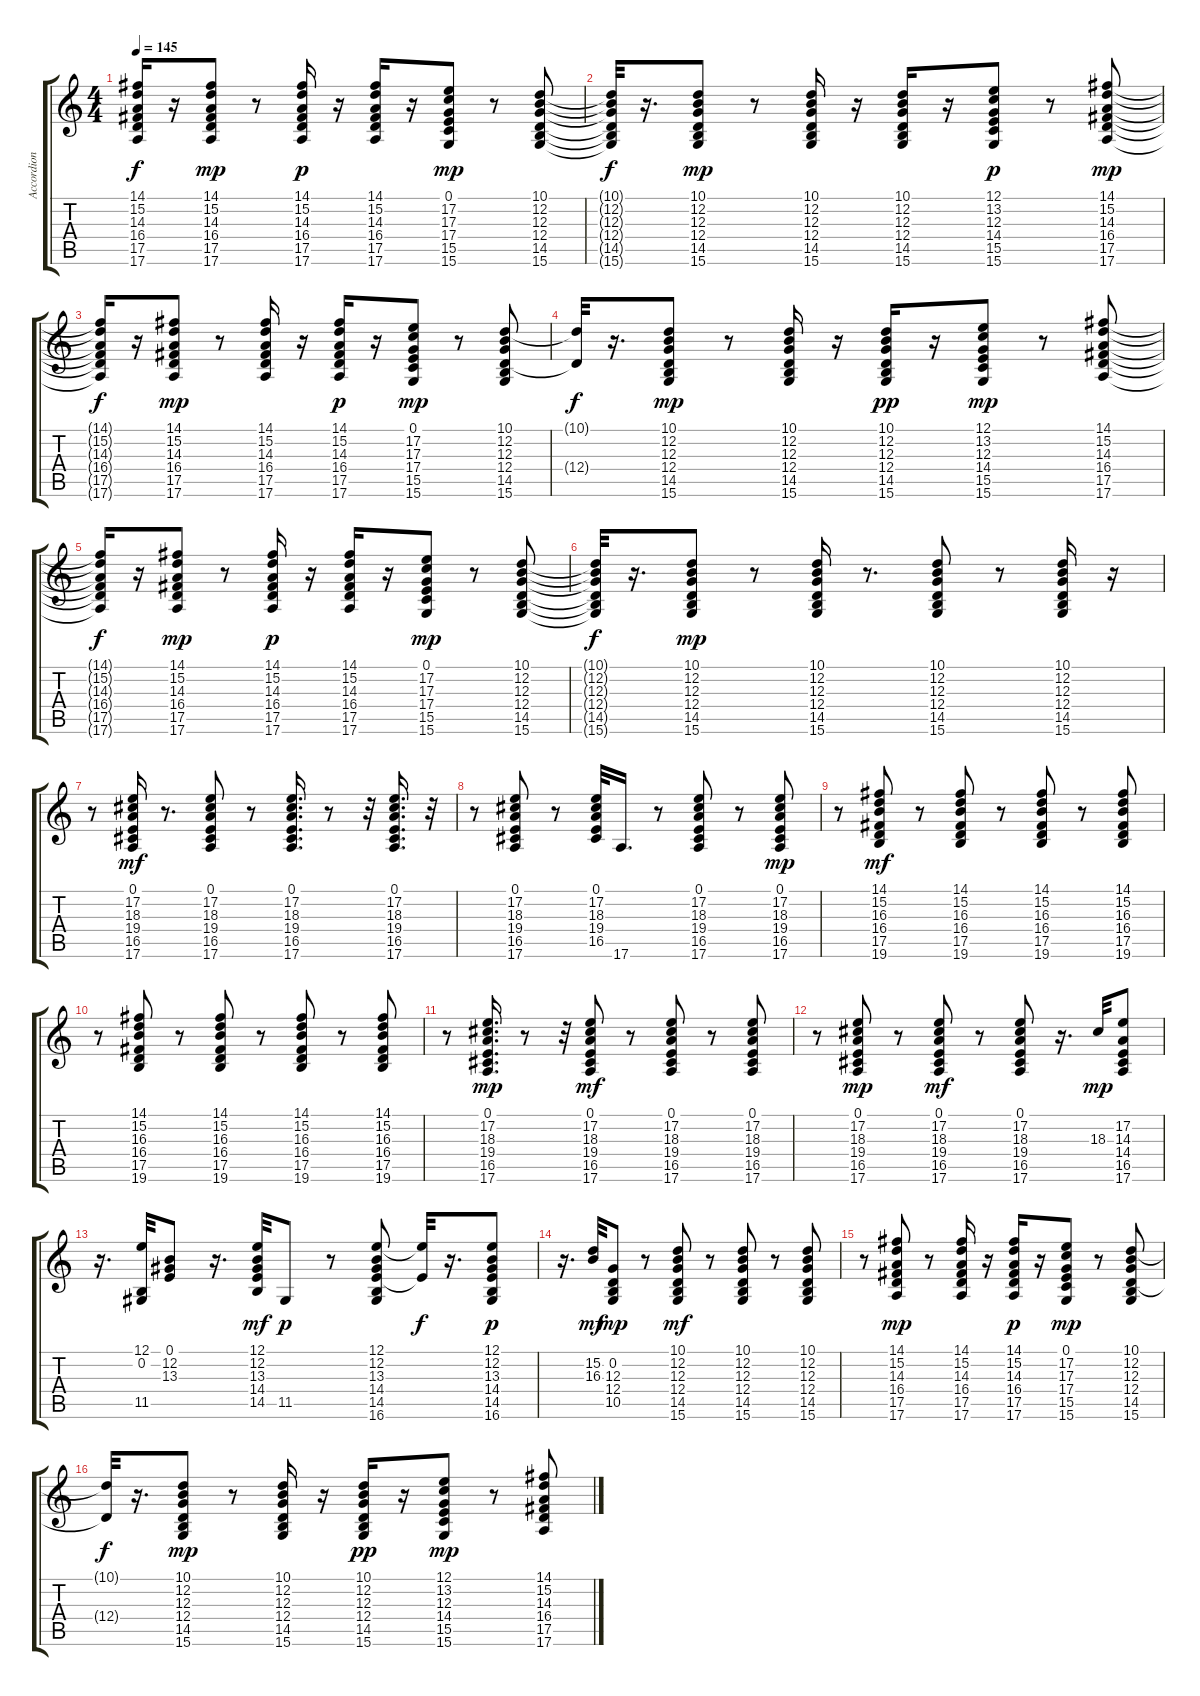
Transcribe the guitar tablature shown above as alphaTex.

\track ("Accordion" "Accordion") {instrument accordion}
\staff {score tabs}
\tuning (E4 B3 G3 D3 A2 E2) {hide}
\ts (4 4)
\tempo 145
\clef g2
\ks c
(14.1{t} 15.2{t} 14.3{t} 16.4{t} 17.5{t} 17.6{t}).16{dy f} r.16 (14.1 15.2 14.3 16.4 17.5 17.6).8{dy mp} r.8 (14.1 15.2 14.3 16.4 17.5 17.6).16{dy p} r.16 (14.1 15.2 14.3 16.4 17.5 17.6).16 r.16 (0.1 17.2 17.3 17.4 15.5 15.6).8{dy mp} r.8 (10.1 12.2 12.3 12.4 14.5 15.6).8 |
(10.1{t} 12.2{t} 12.3{t} 12.4{t} 14.5{t} 15.6{t}).32{dy f} r.16{d} (10.1 12.2 12.3 12.4 14.5 15.6).8{dy mp} r.8 (10.1 12.2 12.3 12.4 14.5 15.6).16 r.16 (10.1 12.2 12.3 12.4 14.5 15.6).16 r.16 (12.1 13.2 12.3 14.4 15.5 15.6).8{dy p} r.8 (14.1 15.2 14.3 16.4 17.5 17.6).8{dy mp} |
(14.1{t} 15.2{t} 14.3{t} 16.4{t} 17.5{t} 17.6{t}).16{dy f} r.16 (14.1 15.2 14.3 16.4 17.5 17.6).8{dy mp} r.8 (14.1 15.2 14.3 16.4 17.5 17.6).16 r.16 (14.1 15.2 14.3 16.4 17.5 17.6).16{dy p} r.16 (0.1 17.2 17.3 17.4 15.5 15.6).8{dy mp} r.8 (10.1 12.2 12.3 12.4 14.5 15.6).8 |
(10.1{t} 12.4{t}).32{dy f} r.16{d} (10.1 12.2 12.3 12.4 14.5 15.6).8{dy mp} r.8 (10.1 12.2 12.3 12.4 14.5 15.6).16 r.16 (10.1 12.2 12.3 12.4 14.5 15.6).16{dy pp} r.16 (12.1 13.2 12.3 14.4 15.5 15.6).8{dy mp} r.8 (14.1 15.2 14.3 16.4 17.5 17.6).8 |
(14.1{t} 15.2{t} 14.3{t} 16.4{t} 17.5{t} 17.6{t}).16{dy f} r.16 (14.1 15.2 14.3 16.4 17.5 17.6).8{dy mp} r.8 (14.1 15.2 14.3 16.4 17.5 17.6).16{dy p} r.16 (14.1 15.2 14.3 16.4 17.5 17.6).16 r.16 (0.1 17.2 17.3 17.4 15.5 15.6).8{dy mp} r.8 (10.1 12.2 12.3 12.4 14.5 15.6).8 |
(10.1{t} 12.2{t} 12.3{t} 12.4{t} 14.5{t} 15.6{t}).32{dy f} r.16{d} (10.1 12.2 12.3 12.4 14.5 15.6).8{dy mp} r.8 (10.1 12.2 12.3 12.4 14.5 15.6).16 r.8{d} (10.1 12.2 12.3 12.4 14.5 15.6).8 r.8 (10.1 12.2 12.3 12.4 14.5 15.6).16 r.16 |
r.8 (0.1 17.2 18.3 19.4 16.5 17.6).16{dy mf} r.8{d} (0.1 17.2 18.3 19.4 16.5 17.6).8 r.8 (0.1 17.2 18.3 19.4 16.5 17.6).16{d} r.8 r.32 (0.1 17.2 18.3 19.4 16.5 17.6).16{d} r.32 |
r.8 (0.1 17.2 18.3 19.4 16.5 17.6).8 r.8 (0.1 17.2 18.3 19.4 16.5).32 17.6.16{d} r.8 (0.1 17.2 18.3 19.4 16.5 17.6).8 r.8 (0.1 17.2 18.3 19.4 16.5 17.6).8{dy mp} |
r.8 (14.1 15.2 16.3 16.4 17.5 19.6).8{dy mf} r.8 (14.1 15.2 16.3 16.4 17.5 19.6).8 r.8 (14.1 15.2 16.3 16.4 17.5 19.6).8 r.8 (14.1 15.2 16.3 16.4 17.5 19.6).8 |
r.8 (14.1 15.2 16.3 16.4 17.5 19.6).8 r.8 (14.1 15.2 16.3 16.4 17.5 19.6).8 r.8 (14.1 15.2 16.3 16.4 17.5 19.6).8 r.8 (14.1 15.2 16.3 16.4 17.5 19.6).8 |
r.8 (0.1 17.2 18.3 19.4 16.5 17.6).16{d dy mp} r.8 r.32 (0.1 17.2 18.3 19.4 16.5 17.6).8{dy mf} r.8 (0.1 17.2 18.3 19.4 16.5 17.6).8 r.8 (0.1 17.2 18.3 19.4 16.5 17.6).8 |
r.8 (0.1 17.2 18.3 19.4 16.5 17.6).8{dy mp} r.8 (0.1 17.2 18.3 19.4 16.5 17.6).8{dy mf} r.8 (0.1 17.2 18.3 19.4 16.5 17.6).8 r.16{d} 18.3.32{dy mp} (17.2 14.3 14.4 16.5 17.6).8 |
r.16{d} (12.1 0.2 11.5).32 (0.1 12.2 13.3).8 r.16{d} (12.1 12.2 13.3 14.4 14.5).32{dy mf} 11.5.8{dy p} r.8 (12.1 12.2 13.3 14.4 14.5 16.6).8 (12.1{t} 14.4{t}).32{dy f} r.16{d} (12.1 12.2 13.3 14.4 14.5 16.6).8{dy p} |
r.16{d} (15.2 16.3).32{dy mf} (0.2 12.3 12.4 10.5).8{dy mp} r.8 (10.1 12.2 12.3 12.4 14.5 15.6).8{dy mf} r.8 (10.1 12.2 12.3 12.4 14.5 15.6).8 r.8 (10.1 12.2 12.3 12.4 14.5 15.6).8 |
r.8 (14.1 15.2 14.3 16.4 17.5 17.6).8{dy mp} r.8 (14.1 15.2 14.3 16.4 17.5 17.6).16 r.16 (14.1 15.2 14.3 16.4 17.5 17.6).16{dy p} r.16 (0.1 17.2 17.3 17.4 15.5 15.6).8{dy mp} r.8 (10.1 12.2 12.3 12.4 14.5 15.6).8 |
(10.1{t} 12.4{t}).32{dy f} r.16{d} (10.1 12.2 12.3 12.4 14.5 15.6).8{dy mp} r.8 (10.1 12.2 12.3 12.4 14.5 15.6).16 r.16 (10.1 12.2 12.3 12.4 14.5 15.6).16{dy pp} r.16 (12.1 13.2 12.3 14.4 15.5 15.6).8{dy mp} r.8 (14.1 15.2 14.3 16.4 17.5 17.6).8
